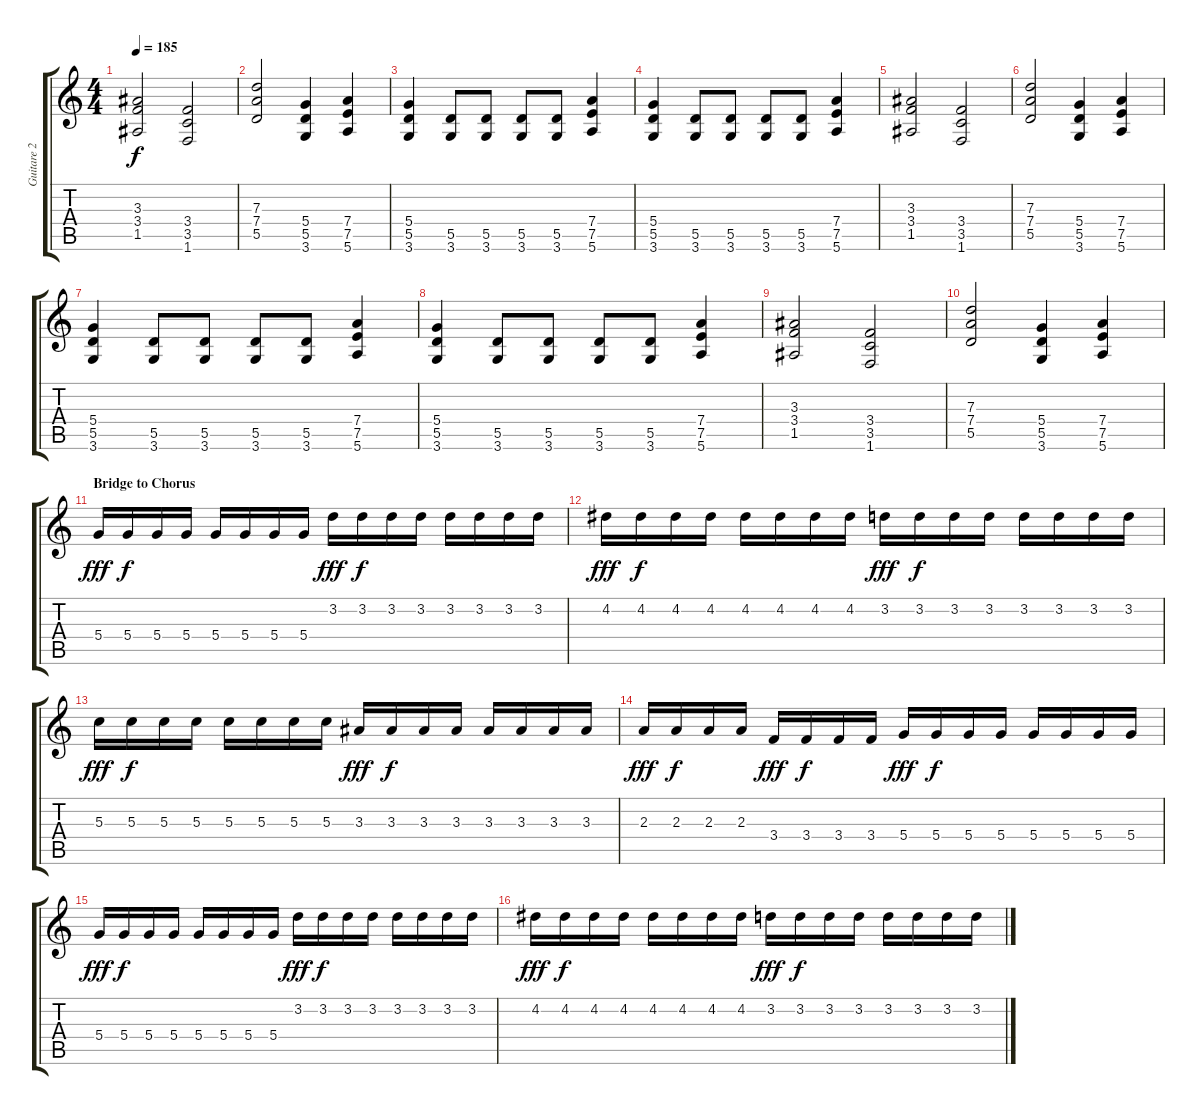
\track ("Guitare 2" "Guitare 2") {instrument distortionguitar}
\staff {score tabs}
\tuning (E4 B3 G3 D3 A2 E2) {hide}
\ts (4 4)
\tempo 185
\clef g2
\ks c
(3.3 3.4 1.5).2{dy f} (3.4 3.5 1.6).2 |
(7.3 7.4 5.5).2 (5.4 5.5 3.6).4 (7.4 7.5 5.6).4 |
(5.4 5.5 3.6).4 (5.5 3.6).8 (5.5 3.6).8 (5.5 3.6).8 (5.5 3.6).8 (7.4 7.5 5.6).4 |
(5.4 5.5 3.6).4 (5.5 3.6).8 (5.5 3.6).8 (5.5 3.6).8 (5.5 3.6).8 (7.4 7.5 5.6).4 |
(3.3 3.4 1.5).2 (3.4 3.5 1.6).2 |
(7.3 7.4 5.5).2 (5.4 5.5 3.6).4 (7.4 7.5 5.6).4 |
(5.4 5.5 3.6).4 (5.5 3.6).8 (5.5 3.6).8 (5.5 3.6).8 (5.5 3.6).8 (7.4 7.5 5.6).4 |
(5.4 5.5 3.6).4 (5.5 3.6).8 (5.5 3.6).8 (5.5 3.6).8 (5.5 3.6).8 (7.4 7.5 5.6).4 |
(3.3 3.4 1.5).2 (3.4 3.5 1.6).2 |
(7.3 7.4 5.5).2 (5.4 5.5 3.6).4 (7.4 7.5 5.6).4 |
\section ("" "Bridge to Chorus")
5.4.16{dy fff} 5.4.16{dy f} 5.4.16 5.4.16 5.4.16 5.4.16 5.4.16 5.4.16 3.2.16{dy fff} 3.2.16{dy f} 3.2.16 3.2.16 3.2.16 3.2.16 3.2.16 3.2.16 |
4.2.16{dy fff} 4.2.16{dy f} 4.2.16 4.2.16 4.2.16 4.2.16 4.2.16 4.2.16 3.2.16{dy fff} 3.2.16{dy f} 3.2.16 3.2.16 3.2.16 3.2.16 3.2.16 3.2.16 |
5.3.16{dy fff} 5.3.16{dy f} 5.3.16 5.3.16 5.3.16 5.3.16 5.3.16 5.3.16 3.3.16{dy fff} 3.3.16{dy f} 3.3.16 3.3.16 3.3.16 3.3.16 3.3.16 3.3.16 |
2.3.16{dy fff} 2.3.16{dy f} 2.3.16 2.3.16 3.4.16{dy fff} 3.4.16{dy f} 3.4.16 3.4.16 5.4.16{dy fff} 5.4.16{dy f} 5.4.16 5.4.16 5.4.16 5.4.16 5.4.16 5.4.16 |
5.4.16{dy fff} 5.4.16{dy f} 5.4.16 5.4.16 5.4.16 5.4.16 5.4.16 5.4.16 3.2.16{dy fff} 3.2.16{dy f} 3.2.16 3.2.16 3.2.16 3.2.16 3.2.16 3.2.16 |
4.2.16{dy fff} 4.2.16{dy f} 4.2.16 4.2.16 4.2.16 4.2.16 4.2.16 4.2.16 3.2.16{dy fff} 3.2.16{dy f} 3.2.16 3.2.16 3.2.16 3.2.16 3.2.16 3.2.16
